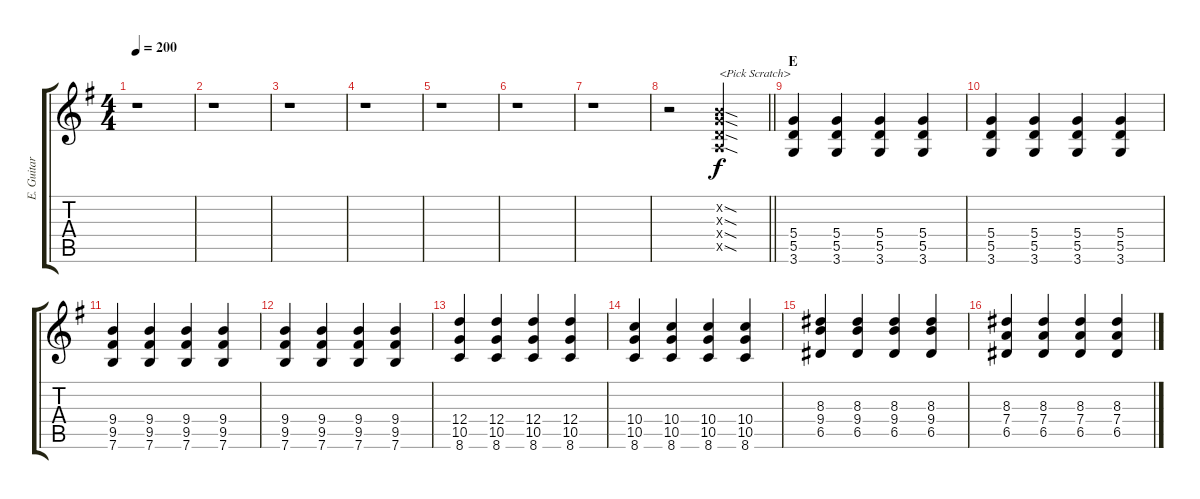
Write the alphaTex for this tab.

\track ("E. Guitar II" "E. Guitar ") {instrument overdrivenguitar}
\staff {score tabs}
\tuning (E4 B3 G3 D3 A2 E2) {hide}
\ts (4 4)
\tempo 200
\clef g2
\ks g
r.1{dy f} |
r.1 |
r.1 |
r.1 |
r.1 |
r.1 |
r.1 |
\barLineRight lightlight
r.2 (0.2{sod x} 0.3{sod x} 0.4{sod x} 0.5{sod x}).2{txt "<Pick Scratch>"} |
\section ("" "E")
(5.4 5.5 3.6).4 (5.4 5.5 3.6).4 (5.4 5.5 3.6).4 (5.4 5.5 3.6).4 |
(5.4 5.5 3.6).4 (5.4 5.5 3.6).4 (5.4 5.5 3.6).4 (5.4 5.5 3.6).4 |
(9.4 9.5 7.6).4 (9.4 9.5 7.6).4 (9.4 9.5 7.6).4 (9.4 9.5 7.6).4 |
(9.4 9.5 7.6).4 (9.4 9.5 7.6).4 (9.4 9.5 7.6).4 (9.4 9.5 7.6).4 |
(12.4 10.5 8.6).4 (12.4 10.5 8.6).4 (12.4 10.5 8.6).4 (12.4 10.5 8.6).4 |
(10.4 10.5 8.6).4 (10.4 10.5 8.6).4 (10.4 10.5 8.6).4 (10.4 10.5 8.6).4 |
(8.3 9.4 6.5).4 (8.3 9.4 6.5).4 (8.3 9.4 6.5).4 (8.3 9.4 6.5).4 |
(8.3 7.4 6.5).4 (8.3 7.4 6.5).4 (8.3 7.4 6.5).4 (8.3 7.4 6.5).4
